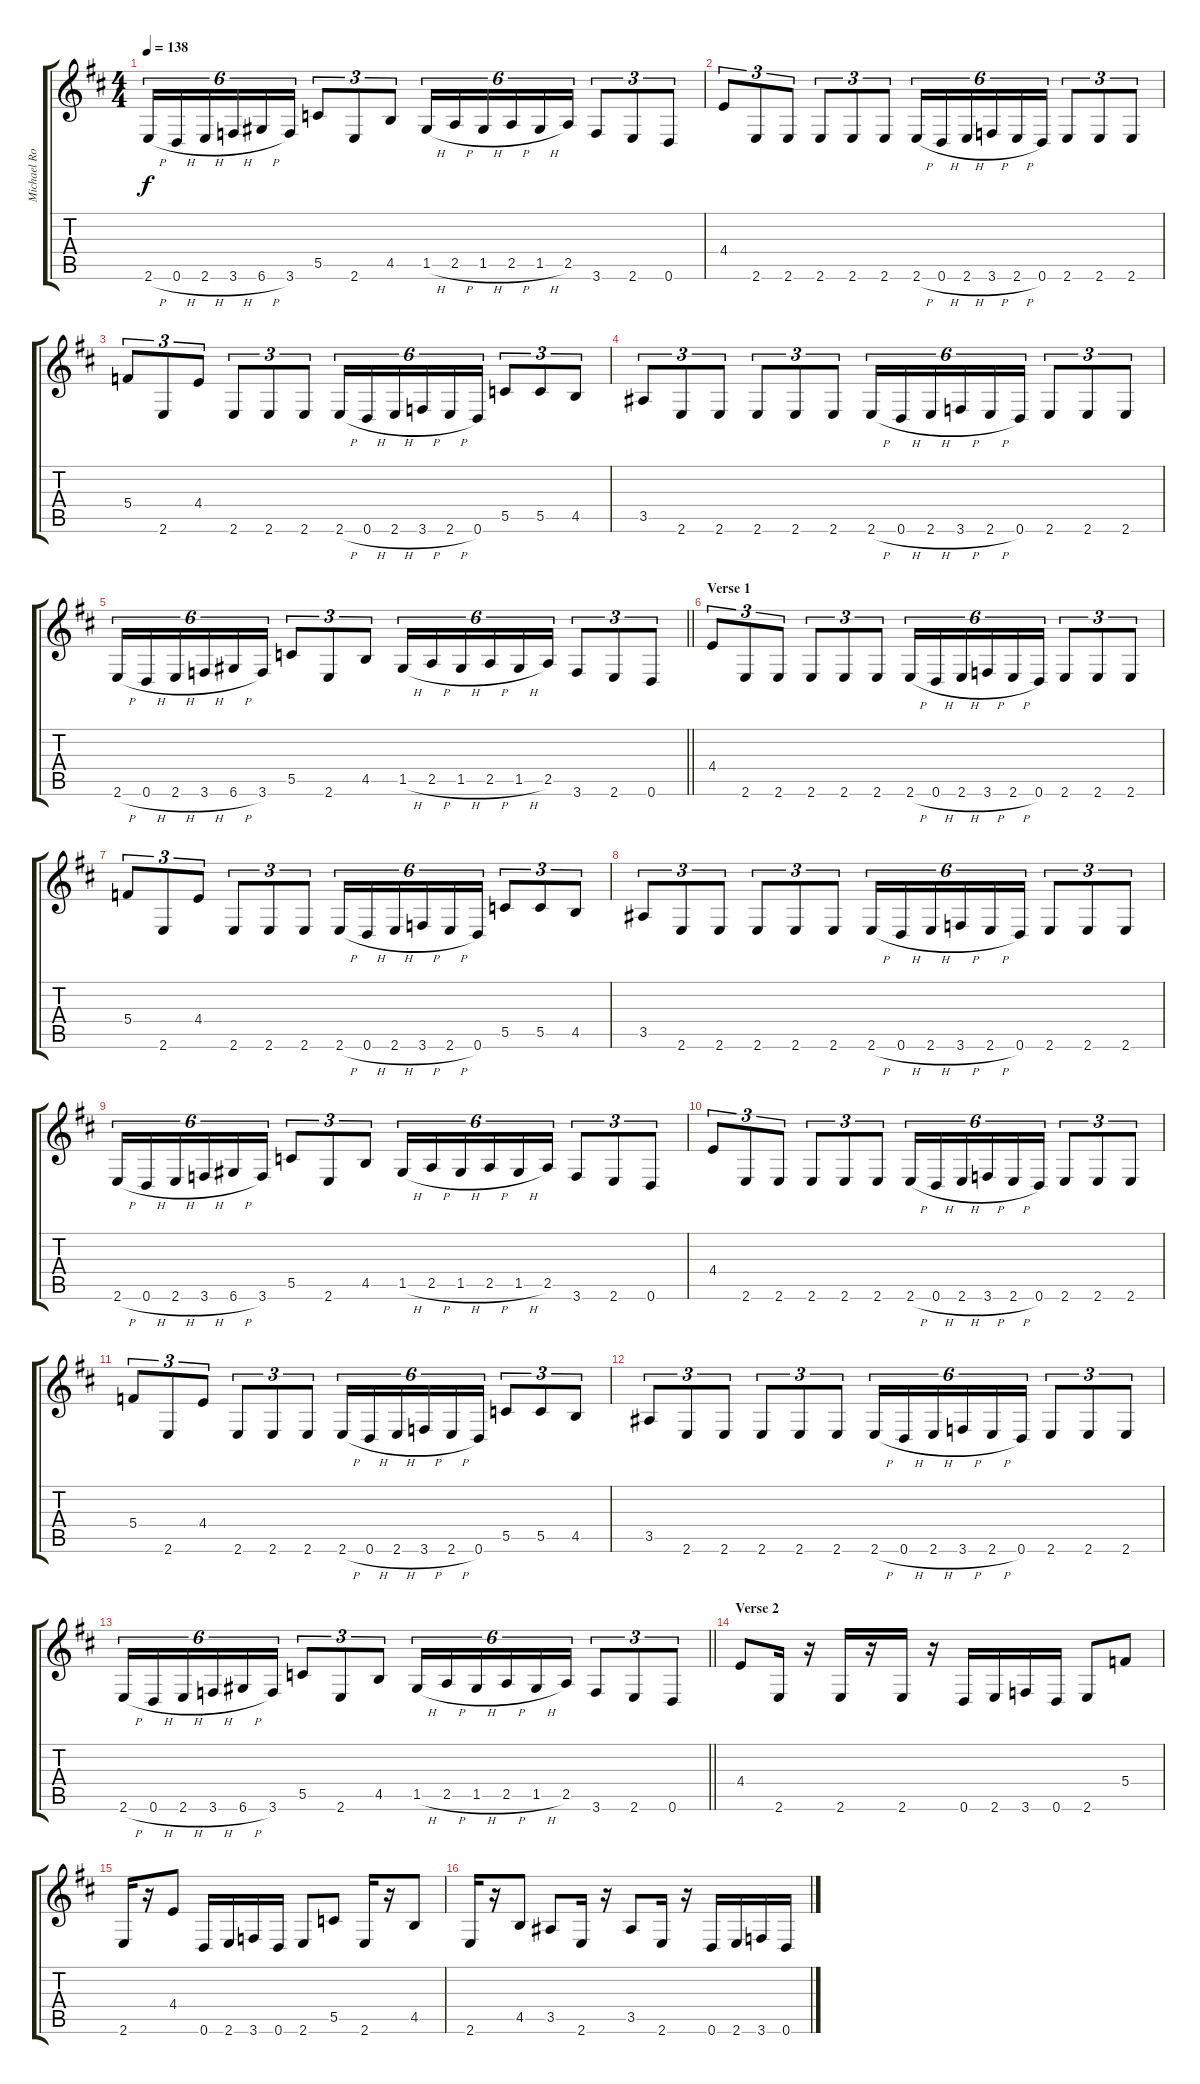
\track ("Michael Romeo (guitar)" "Michael Ro") {instrument distortionguitar}
\staff {score tabs}
\tuning (D4 A3 F3 C3 G2 D2) {hide}
\ts (4 4)
\tempo 138
\clef g2
\ks bminor
2.6{h}.16{tu (6 4) dy f} 0.6{h}.16{tu (6 4)} 2.6{h}.16{tu (6 4)} 3.6{h}.16{tu (6 4)} 6.6{h}.16{tu (6 4)} 3.6.16{tu (6 4)} 5.5.8{tu (3 2)} 2.6.8{tu (3 2)} 4.5.8{tu (3 2)} 1.5{h}.16{tu (6 4)} 2.5{h}.16{tu (6 4)} 1.5{h}.16{tu (6 4)} 2.5{h}.16{tu (6 4)} 1.5{h}.16{tu (6 4)} 2.5.16{tu (6 4)} 3.6.8{tu (3 2)} 2.6.8{tu (3 2)} 0.6.8{tu (3 2)} |
4.4.8{tu (3 2)} 2.6.8{tu (3 2)} 2.6.8{tu (3 2)} 2.6.8{tu (3 2)} 2.6.8{tu (3 2)} 2.6.8{tu (3 2)} 2.6{h}.16{tu (6 4)} 0.6{h}.16{tu (6 4)} 2.6{h}.16{tu (6 4)} 3.6{h}.16{tu (6 4)} 2.6{h}.16{tu (6 4)} 0.6.16{tu (6 4)} 2.6.8{tu (3 2)} 2.6.8{tu (3 2)} 2.6.8{tu (3 2)} |
5.4.8{tu (3 2)} 2.6.8{tu (3 2)} 4.4.8{tu (3 2)} 2.6.8{tu (3 2)} 2.6.8{tu (3 2)} 2.6.8{tu (3 2)} 2.6{h}.16{tu (6 4)} 0.6{h}.16{tu (6 4)} 2.6{h}.16{tu (6 4)} 3.6{h}.16{tu (6 4)} 2.6{h}.16{tu (6 4)} 0.6.16{tu (6 4)} 5.5.8{tu (3 2)} 5.5.8{tu (3 2)} 4.5.8{tu (3 2)} |
3.5.8{tu (3 2)} 2.6.8{tu (3 2)} 2.6.8{tu (3 2)} 2.6.8{tu (3 2)} 2.6.8{tu (3 2)} 2.6.8{tu (3 2)} 2.6{h}.16{tu (6 4)} 0.6{h}.16{tu (6 4)} 2.6{h}.16{tu (6 4)} 3.6{h}.16{tu (6 4)} 2.6{h}.16{tu (6 4)} 0.6.16{tu (6 4)} 2.6.8{tu (3 2)} 2.6.8{tu (3 2)} 2.6.8{tu (3 2)} |
\barLineRight lightlight
2.6{h}.16{tu (6 4)} 0.6{h}.16{tu (6 4)} 2.6{h}.16{tu (6 4)} 3.6{h}.16{tu (6 4)} 6.6{h}.16{tu (6 4)} 3.6.16{tu (6 4)} 5.5.8{tu (3 2)} 2.6.8{tu (3 2)} 4.5.8{tu (3 2)} 1.5{h}.16{tu (6 4)} 2.5{h}.16{tu (6 4)} 1.5{h}.16{tu (6 4)} 2.5{h}.16{tu (6 4)} 1.5{h}.16{tu (6 4)} 2.5.16{tu (6 4)} 3.6.8{tu (3 2)} 2.6.8{tu (3 2)} 0.6.8{tu (3 2)} |
\section ("" "Verse 1")
4.4.8{tu (3 2)} 2.6.8{tu (3 2)} 2.6.8{tu (3 2)} 2.6.8{tu (3 2)} 2.6.8{tu (3 2)} 2.6.8{tu (3 2)} 2.6{h}.16{tu (6 4)} 0.6{h}.16{tu (6 4)} 2.6{h}.16{tu (6 4)} 3.6{h}.16{tu (6 4)} 2.6{h}.16{tu (6 4)} 0.6.16{tu (6 4)} 2.6.8{tu (3 2)} 2.6.8{tu (3 2)} 2.6.8{tu (3 2)} |
5.4.8{tu (3 2)} 2.6.8{tu (3 2)} 4.4.8{tu (3 2)} 2.6.8{tu (3 2)} 2.6.8{tu (3 2)} 2.6.8{tu (3 2)} 2.6{h}.16{tu (6 4)} 0.6{h}.16{tu (6 4)} 2.6{h}.16{tu (6 4)} 3.6{h}.16{tu (6 4)} 2.6{h}.16{tu (6 4)} 0.6.16{tu (6 4)} 5.5.8{tu (3 2)} 5.5.8{tu (3 2)} 4.5.8{tu (3 2)} |
3.5.8{tu (3 2)} 2.6.8{tu (3 2)} 2.6.8{tu (3 2)} 2.6.8{tu (3 2)} 2.6.8{tu (3 2)} 2.6.8{tu (3 2)} 2.6{h}.16{tu (6 4)} 0.6{h}.16{tu (6 4)} 2.6{h}.16{tu (6 4)} 3.6{h}.16{tu (6 4)} 2.6{h}.16{tu (6 4)} 0.6.16{tu (6 4)} 2.6.8{tu (3 2)} 2.6.8{tu (3 2)} 2.6.8{tu (3 2)} |
2.6{h}.16{tu (6 4)} 0.6{h}.16{tu (6 4)} 2.6{h}.16{tu (6 4)} 3.6{h}.16{tu (6 4)} 6.6{h}.16{tu (6 4)} 3.6.16{tu (6 4)} 5.5.8{tu (3 2)} 2.6.8{tu (3 2)} 4.5.8{tu (3 2)} 1.5{h}.16{tu (6 4)} 2.5{h}.16{tu (6 4)} 1.5{h}.16{tu (6 4)} 2.5{h}.16{tu (6 4)} 1.5{h}.16{tu (6 4)} 2.5.16{tu (6 4)} 3.6.8{tu (3 2)} 2.6.8{tu (3 2)} 0.6.8{tu (3 2)} |
4.4.8{tu (3 2)} 2.6.8{tu (3 2)} 2.6.8{tu (3 2)} 2.6.8{tu (3 2)} 2.6.8{tu (3 2)} 2.6.8{tu (3 2)} 2.6{h}.16{tu (6 4)} 0.6{h}.16{tu (6 4)} 2.6{h}.16{tu (6 4)} 3.6{h}.16{tu (6 4)} 2.6{h}.16{tu (6 4)} 0.6.16{tu (6 4)} 2.6.8{tu (3 2)} 2.6.8{tu (3 2)} 2.6.8{tu (3 2)} |
5.4.8{tu (3 2)} 2.6.8{tu (3 2)} 4.4.8{tu (3 2)} 2.6.8{tu (3 2)} 2.6.8{tu (3 2)} 2.6.8{tu (3 2)} 2.6{h}.16{tu (6 4)} 0.6{h}.16{tu (6 4)} 2.6{h}.16{tu (6 4)} 3.6{h}.16{tu (6 4)} 2.6{h}.16{tu (6 4)} 0.6.16{tu (6 4)} 5.5.8{tu (3 2)} 5.5.8{tu (3 2)} 4.5.8{tu (3 2)} |
3.5.8{tu (3 2)} 2.6.8{tu (3 2)} 2.6.8{tu (3 2)} 2.6.8{tu (3 2)} 2.6.8{tu (3 2)} 2.6.8{tu (3 2)} 2.6{h}.16{tu (6 4)} 0.6{h}.16{tu (6 4)} 2.6{h}.16{tu (6 4)} 3.6{h}.16{tu (6 4)} 2.6{h}.16{tu (6 4)} 0.6.16{tu (6 4)} 2.6.8{tu (3 2)} 2.6.8{tu (3 2)} 2.6.8{tu (3 2)} |
\barLineRight lightlight
2.6{h}.16{tu (6 4)} 0.6{h}.16{tu (6 4)} 2.6{h}.16{tu (6 4)} 3.6{h}.16{tu (6 4)} 6.6{h}.16{tu (6 4)} 3.6.16{tu (6 4)} 5.5.8{tu (3 2)} 2.6.8{tu (3 2)} 4.5.8{tu (3 2)} 1.5{h}.16{tu (6 4)} 2.5{h}.16{tu (6 4)} 1.5{h}.16{tu (6 4)} 2.5{h}.16{tu (6 4)} 1.5{h}.16{tu (6 4)} 2.5.16{tu (6 4)} 3.6.8{tu (3 2)} 2.6.8{tu (3 2)} 0.6.8{tu (3 2)} |
\section ("" "Verse 2")
4.4.8 2.6.16 r.16 2.6.16 r.16 2.6.16 r.16 0.6.16 2.6.16 3.6.16 0.6.16 2.6.8 5.4.8 |
2.6.16 r.16 4.4.8 0.6.16 2.6.16 3.6.16 0.6.16 2.6.8 5.5.8 2.6.16 r.16 4.5.8 |
2.6.16 r.16 4.5.8 3.5.8 2.6.16 r.16 3.5.8 2.6.16 r.16 0.6.16 2.6.16 3.6.16 0.6.16
